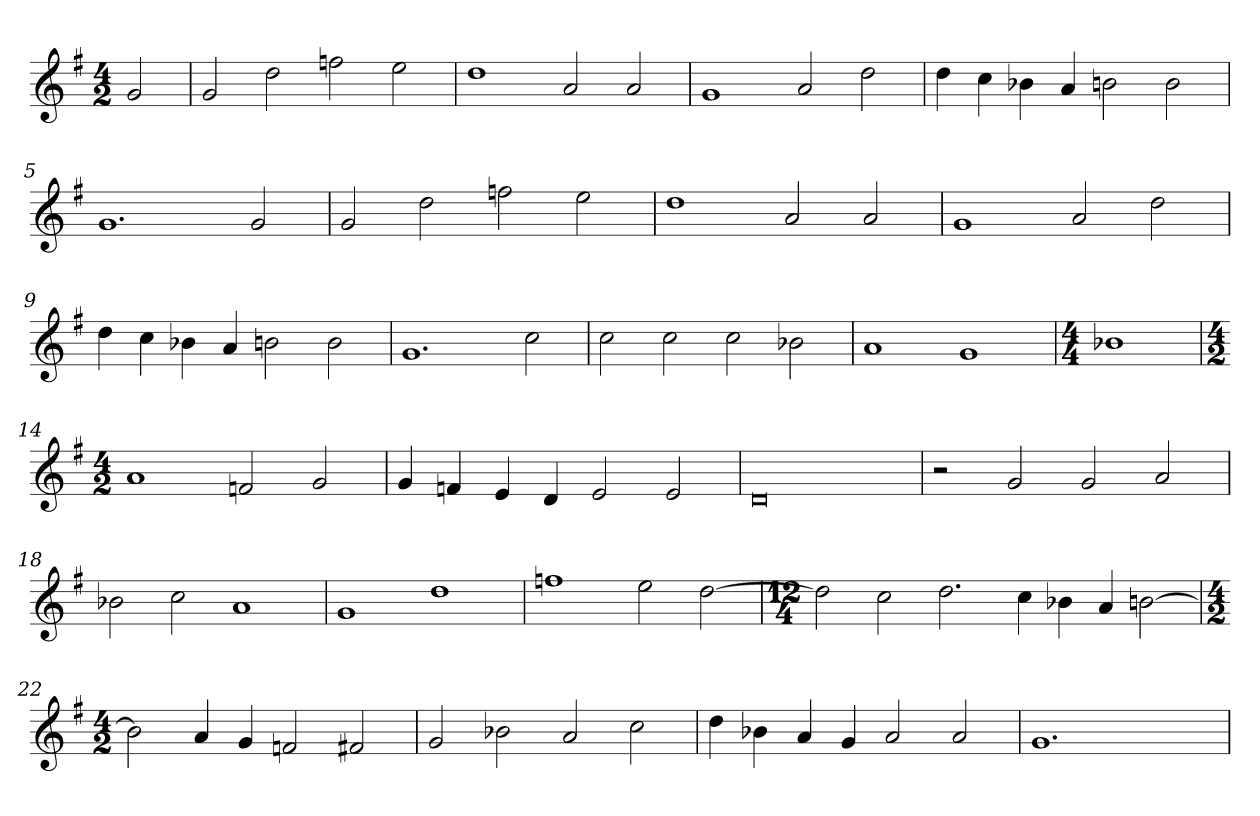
**kern
*part1
*staff1
*clefG2
*k[f#]
*G:
*M4/2
=
2g
=1
2g
2dd
2ffn
2ee
=2
1dd
2a
2a
=3
1g
2a
2dd
=4
4dd
4cc
4b-X
4a
2b
2b
=5
1.g
2g
=6
2g
2dd
2ffn
2ee
=7
1dd
2a
2a
=8
1g
2a
2dd
=9
4dd
4cc
4b-X
4a
2b
2b
=10
1.g
2cc
=11
2cc
2cc
2cc
2b-X
=12
1a
1g
=13
*M4/4
1b-X
=14
*M4/2
1a
2fn
2g
=15
4g
4fn
4e
4d
2e
2e
=16
0d
=17
2r
2g
2g
2a
=18
2b-X
2cc
1a
=19
1g
1dd
=20
1ffn
2ee
[2dd
=21
*M12/4
2dd]
2cc
2.dd
4cc
4b-X
4a
[2b
=22
*M4/2
2b]
4a
4g
2fn
2f#
=23
2g
2b-X
2a
2cc
=24
4dd
4b-X
4a
4g
2a
2a
=25
1.g
2ryy
=
*-
